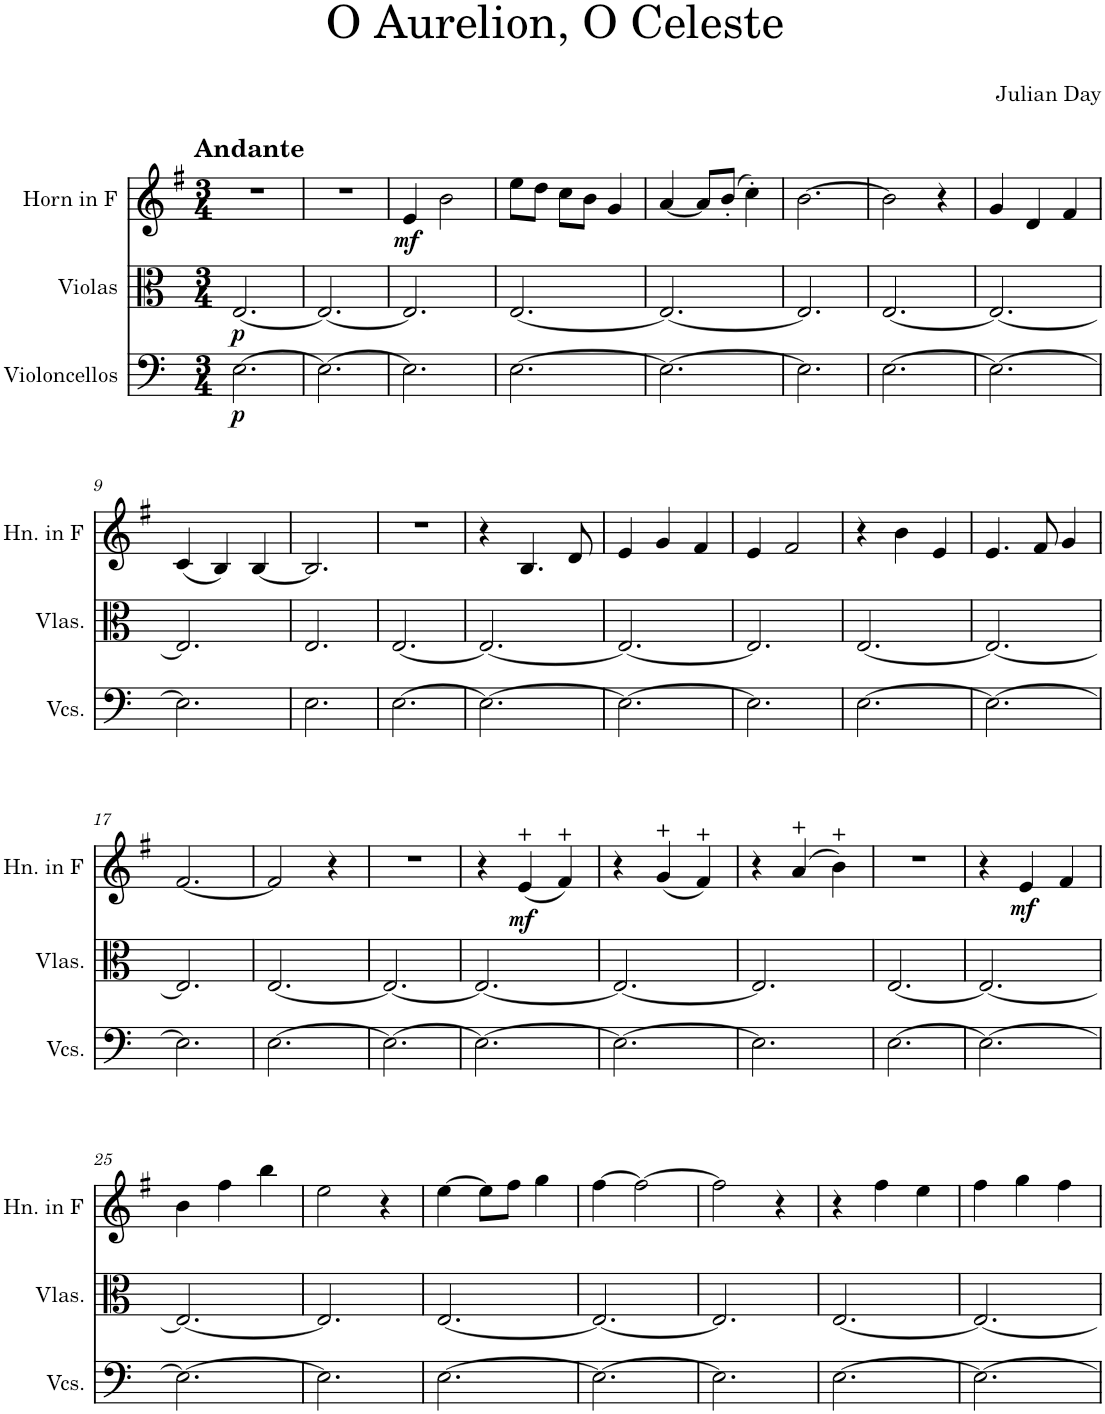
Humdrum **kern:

**kern	**dynam	**kern	**dynam	**kern	**dynam
*part3	*part3	*part2	*part2	*part1	*part1
*staff3	*staff3	*staff2	*staff2	*staff1	*staff1
*I"Violoncellos	*	*I"Violas	*	*I"Horn in F	*
*I'Vcs.	*	*I'Vlas.	*	*I'Hn. in F	*
*clefF4	*	*clefC3	*	*clefG2	*
*	*	*	*	*Trd4c7	*
*k[]	*	*k[]	*	*k[f#]	*
*M3/4	*	*M3/4	*	*M3/4	*
=1	=1	=1	=1	=1	=1
!	!	!	!	!LO:TX:a:B:t=Andante	!
!	!LO:DY:b	!	!LO:DY:b	!	!
[2.E\	p	[2.E/	p	2.r	.
=2	=2	=2	=2	=2	=2
2.E\_	.	2.E/_	.	2.r	.
=3	=3	=3	=3	=3	=3
!	!	!	!	!	!LO:DY:b
2.E\]	.	2.E/]	.	4e/	mf
.	.	.	.	2b\	.
=4	=4	=4	=4	=4	=4
[2.E\	.	[2.E/	.	8ee\L	.
.	.	.	.	8dd\J	.
.	.	.	.	8cc\L	.
.	.	.	.	8b\J	.
.	.	.	.	4g/	.
=5	=5	=5	=5	=5	=5
2.E\_	.	2.E/_	.	[4a/	.
.	.	.	.	8a/L]	.
.	.	.	.	(8b'/J	.
.	.	.	.	4cc'\)	.
=6	=6	=6	=6	=6	=6
2.E\]	.	2.E/]	.	[2.b\	.
=7	=7	=7	=7	=7	=7
[2.E\	.	[2.E/	.	2b\]	.
.	.	.	.	4r	.
=8	=8	=8	=8	=8	=8
2.E\_	.	2.E/_	.	4g/	.
.	.	.	.	4d/	.
.	.	.	.	4f#/	.
!!LO:LB:g=z
=9	=9	=9	=9	=9	=9
2.E\]	.	2.E/]	.	(4c/	.
.	.	.	.	4B/)	.
.	.	.	.	[4B/	.
=10	=10	=10	=10	=10	=10
2.E\	.	2.E/	.	2.B/]	.
=11	=11	=11	=11	=11	=11
[2.E\	.	[2.E/	.	2.r	.
=12	=12	=12	=12	=12	=12
2.E\_	.	2.E/_	.	4r	.
.	.	.	.	4.B/	.
.	.	.	.	8d/	.
=13	=13	=13	=13	=13	=13
2.E\_	.	2.E/_	.	4e/	.
.	.	.	.	4g/	.
.	.	.	.	4f#/	.
=14	=14	=14	=14	=14	=14
2.E\]	.	2.E/]	.	4e/	.
.	.	.	.	2f#/	.
=15	=15	=15	=15	=15	=15
[2.E\	.	[2.E/	.	4r	.
.	.	.	.	4b\	.
.	.	.	.	4e/	.
=16	=16	=16	=16	=16	=16
2.E\_	.	2.E/_	.	4.e/	.
.	.	.	.	8f#/	.
.	.	.	.	4g/	.
!!LO:LB:g=z
=17	=17	=17	=17	=17	=17
2.E\]	.	2.E/]	.	[2.f#/	.
=18	=18	=18	=18	=18	=18
[2.E\	.	[2.E/	.	2f#/]	.
.	.	.	.	4r	.
=19	=19	=19	=19	=19	=19
2.E\_	.	2.E/_	.	2.r	.
=20	=20	=20	=20	=20	=20
2.E\_	.	2.E/_	.	4r	.
!	!	!	!	!	!LO:DY:b
.	.	.	.	(4e/	mf
.	.	.	.	4f#/)	.
=21	=21	=21	=21	=21	=21
2.E\_	.	2.E/_	.	4r	.
.	.	.	.	(4g/	.
.	.	.	.	4f#/)	.
=22	=22	=22	=22	=22	=22
2.E\]	.	2.E/]	.	4r	.
.	.	.	.	(4a/	.
.	.	.	.	4b\)	.
=23	=23	=23	=23	=23	=23
[2.E\	.	[2.E/	.	2.r	.
=24	=24	=24	=24	=24	=24
2.E\_	.	2.E/_	.	4r	.
!	!	!	!	!	!LO:DY:b
.	.	.	.	4e/	mf
.	.	.	.	4f#/	.
!!LO:LB:g=z
=25	=25	=25	=25	=25	=25
2.E\_	.	2.E/_	.	4b\	.
.	.	.	.	4ff#\	.
.	.	.	.	4bb\	.
=26	=26	=26	=26	=26	=26
2.E\]	.	2.E/]	.	2ee\	.
.	.	.	.	4r	.
=27	=27	=27	=27	=27	=27
[2.E\	.	[2.E/	.	[4ee\	.
.	.	.	.	8ee\L]	.
.	.	.	.	8ff#\J	.
.	.	.	.	4gg\	.
=28	=28	=28	=28	=28	=28
2.E\_	.	2.E/_	.	[4ff#\	.
.	.	.	.	2ff#\_	.
=29	=29	=29	=29	=29	=29
2.E\]	.	2.E/]	.	2ff#\]	.
.	.	.	.	4r	.
=30	=30	=30	=30	=30	=30
[2.E\	.	[2.E/	.	4r	.
.	.	.	.	4ff#\	.
.	.	.	.	4ee\	.
=31	=31	=31	=31	=31	=31
2.E\_	.	2.E/_	.	4ff#\	.
.	.	.	.	4gg\	.
.	.	.	.	4ff#\	.
=	=	=	=	=	=
*-	*-	*-	*-	*-	*-
